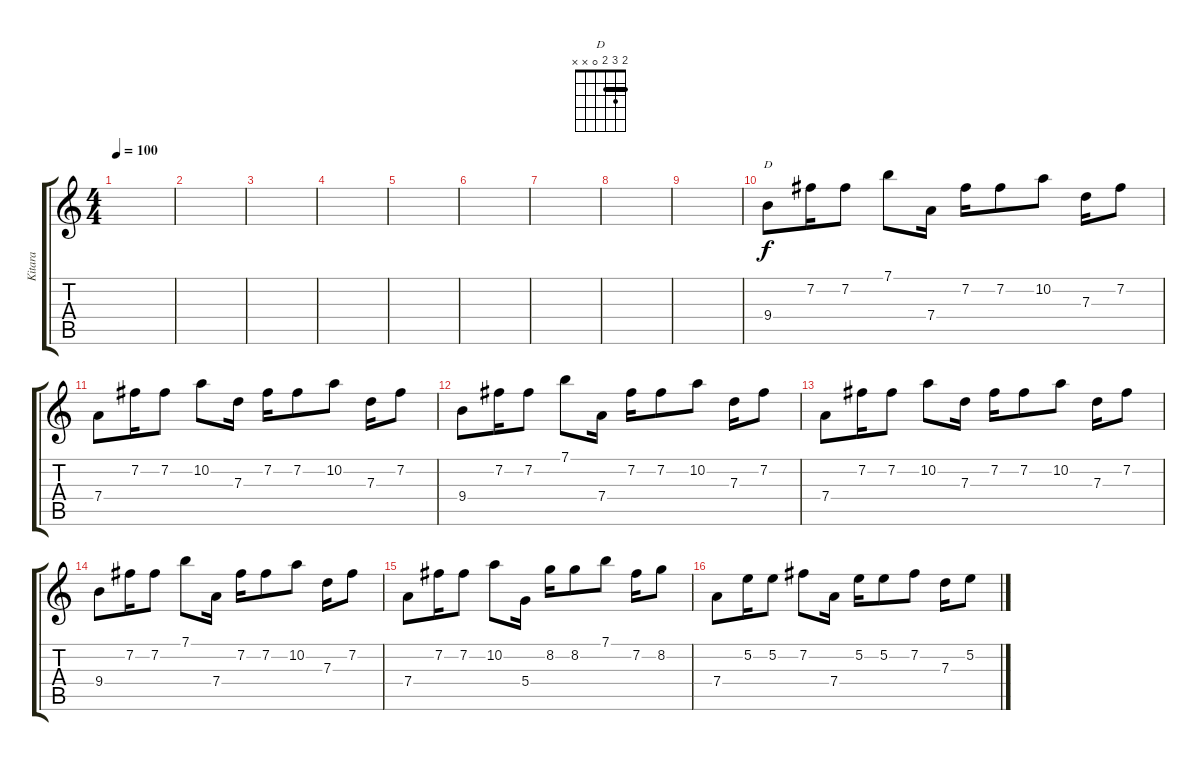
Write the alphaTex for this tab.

\track ("Kitara" "Kitara") {instrument electricguitarclean}
\staff {score tabs}
\tuning (E4 B3 G3 D3 A2 E2) {hide}
\chord ("D" 2 3 2 0 x x) {barre 2}
\ts (4 4)
\tempo 100
\clef g2
\ks c
|
|
|
|
|
|
|
|
|
9.4.8{ch "D"} 7.2.16 7.2.8 7.1.8 7.4.16 7.2.16 7.2.8 10.2.8 7.3.16 7.2.8 |
7.4.8 7.2.16 7.2.8 10.2.8 7.3.16 7.2.16 7.2.8 10.2.8 7.3.16 7.2.8 |
9.4.8 7.2.16 7.2.8 7.1.8 7.4.16 7.2.16 7.2.8 10.2.8 7.3.16 7.2.8 |
7.4.8 7.2.16 7.2.8 10.2.8 7.3.16 7.2.16 7.2.8 10.2.8 7.3.16 7.2.8 |
9.4.8 7.2.16 7.2.8 7.1.8 7.4.16 7.2.16 7.2.8 10.2.8 7.3.16 7.2.8 |
7.4.8 7.2.16 7.2.8 10.2.8 5.4.16 8.2.16 8.2.8 7.1.8 7.2.16 8.2.8 |
7.4.8 5.2.16 5.2.8 7.2.8 7.4.16 5.2.16 5.2.8 7.2.8 7.3.16 5.2.8
